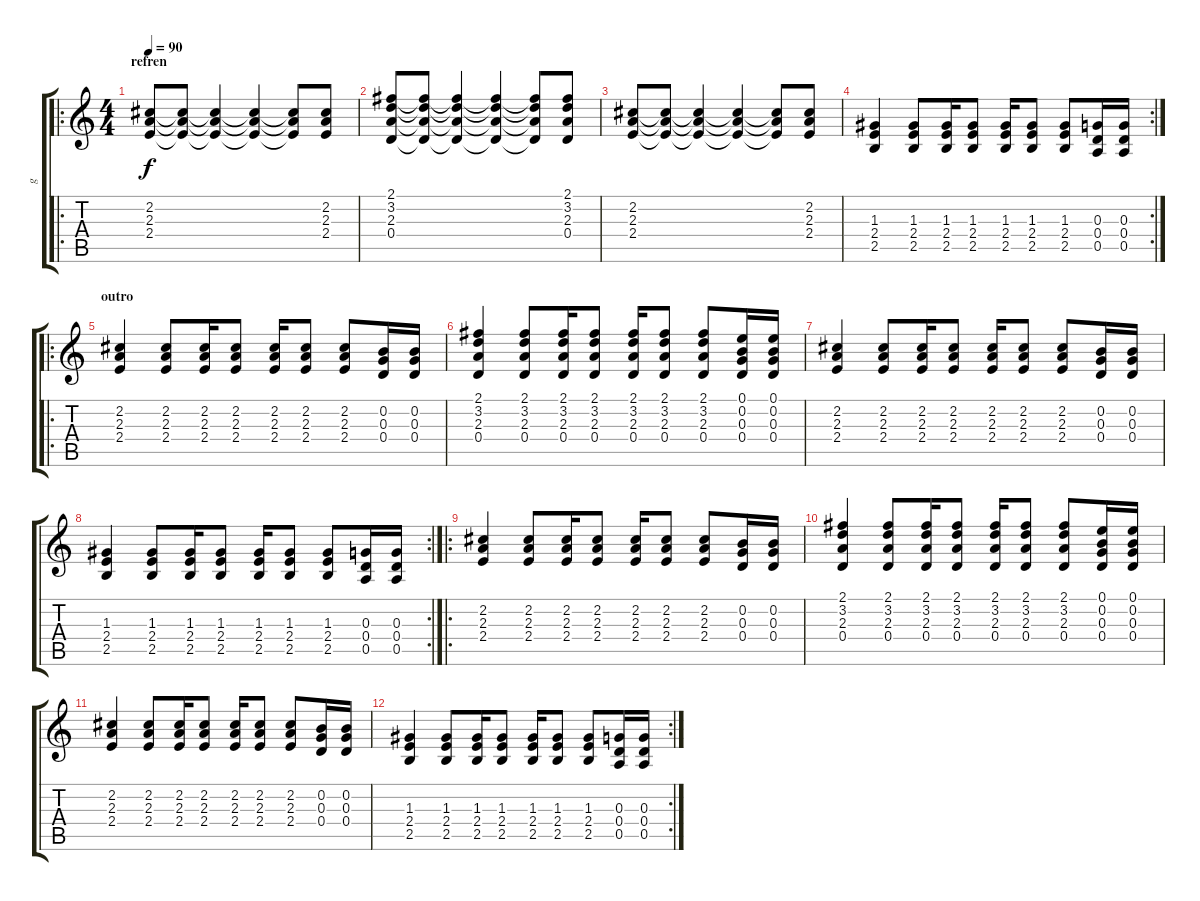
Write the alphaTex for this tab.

\track ("g" "g") {instrument electricguitarclean}
\staff {score tabs}
\tuning (E4 B3 G3 D3 A2 E2) {hide}
\ro
\ts (4 4)
\section ("" "refren")
\tempo 90
\clef g2
\ks c
(2.2 2.3 2.4).8{dy f} (2.2{t} 2.3{t} 2.4{t}).8 (2.2{t} 2.3{t} 2.4{t}).4 (2.2{t} 2.3{t} 2.4{t}).4 (2.2{t} 2.3{t} 2.4{t}).8 (2.2 2.3 2.4).8 |
(2.1 3.2 2.3 0.4).8 (2.1{t} 3.2{t} 2.3{t} 0.4{t}).8 (2.1{t} 3.2{t} 2.3{t} 0.4{t}).4 (2.1{t} 3.2{t} 2.3{t} 0.4{t}).4 (2.1{t} 3.2{t} 2.3{t} 0.4{t}).8 (2.1 3.2 2.3 0.4).8 |
(2.2 2.3 2.4).8 (2.2{t} 2.3{t} 2.4{t}).8 (2.2{t} 2.3{t} 2.4{t}).4 (2.2{t} 2.3{t} 2.4{t}).4 (2.2{t} 2.3{t} 2.4{t}).8 (2.2 2.3 2.4).8 |
\rc 2
(1.3 2.4 2.5).4 (1.3 2.4 2.5).8 (1.3 2.4 2.5).16 (1.3 2.4 2.5).8 (1.3 2.4 2.5).16 (1.3 2.4 2.5).8 (1.3 2.4 2.5).8 (0.3 0.4 0.5).16 (0.3 0.4 0.5).16 |
\ro
\section ("" "outro")
(2.2 2.3 2.4).4 (2.2 2.3 2.4).8 (2.2 2.3 2.4).16 (2.2 2.3 2.4).8 (2.2 2.3 2.4).16 (2.2 2.3 2.4).8 (2.2 2.3 2.4).8 (0.2 0.3 0.4).16 (0.2 0.3 0.4).16 |
(2.1 3.2 2.3 0.4).4 (2.1 3.2 2.3 0.4).8 (2.1 3.2 2.3 0.4).16 (2.1 3.2 2.3 0.4).8 (2.1 3.2 2.3 0.4).16 (2.1 3.2 2.3 0.4).8 (2.1 3.2 2.3 0.4).8 (0.1 0.2 0.3 0.4).16 (0.1 0.2 0.3 0.4).16 |
(2.2 2.3 2.4).4 (2.2 2.3 2.4).8 (2.2 2.3 2.4).16 (2.2 2.3 2.4).8 (2.2 2.3 2.4).16 (2.2 2.3 2.4).8 (2.2 2.3 2.4).8 (0.2 0.3 0.4).16 (0.2 0.3 0.4).16 |
\rc 2
(1.3 2.4 2.5).4 (1.3 2.4 2.5).8 (1.3 2.4 2.5).16 (1.3 2.4 2.5).8 (1.3 2.4 2.5).16 (1.3 2.4 2.5).8 (1.3 2.4 2.5).8 (0.3 0.4 0.5).16 (0.3 0.4 0.5).16 |
\ro
(2.2 2.3 2.4).4 (2.2 2.3 2.4).8 (2.2 2.3 2.4).16 (2.2 2.3 2.4).8 (2.2 2.3 2.4).16 (2.2 2.3 2.4).8 (2.2 2.3 2.4).8 (0.2 0.3 0.4).16 (0.2 0.3 0.4).16 |
(2.1 3.2 2.3 0.4).4 (2.1 3.2 2.3 0.4).8 (2.1 3.2 2.3 0.4).16 (2.1 3.2 2.3 0.4).8 (2.1 3.2 2.3 0.4).16 (2.1 3.2 2.3 0.4).8 (2.1 3.2 2.3 0.4).8 (0.1 0.2 0.3 0.4).16 (0.1 0.2 0.3 0.4).16 |
(2.2 2.3 2.4).4 (2.2 2.3 2.4).8 (2.2 2.3 2.4).16 (2.2 2.3 2.4).8 (2.2 2.3 2.4).16 (2.2 2.3 2.4).8 (2.2 2.3 2.4).8 (0.2 0.3 0.4).16 (0.2 0.3 0.4).16 |
\rc 2
(1.3 2.4 2.5).4 (1.3 2.4 2.5).8 (1.3 2.4 2.5).16 (1.3 2.4 2.5).8 (1.3 2.4 2.5).16 (1.3 2.4 2.5).8 (1.3 2.4 2.5).8 (0.3 0.4 0.5).16 (0.3 0.4 0.5).16
